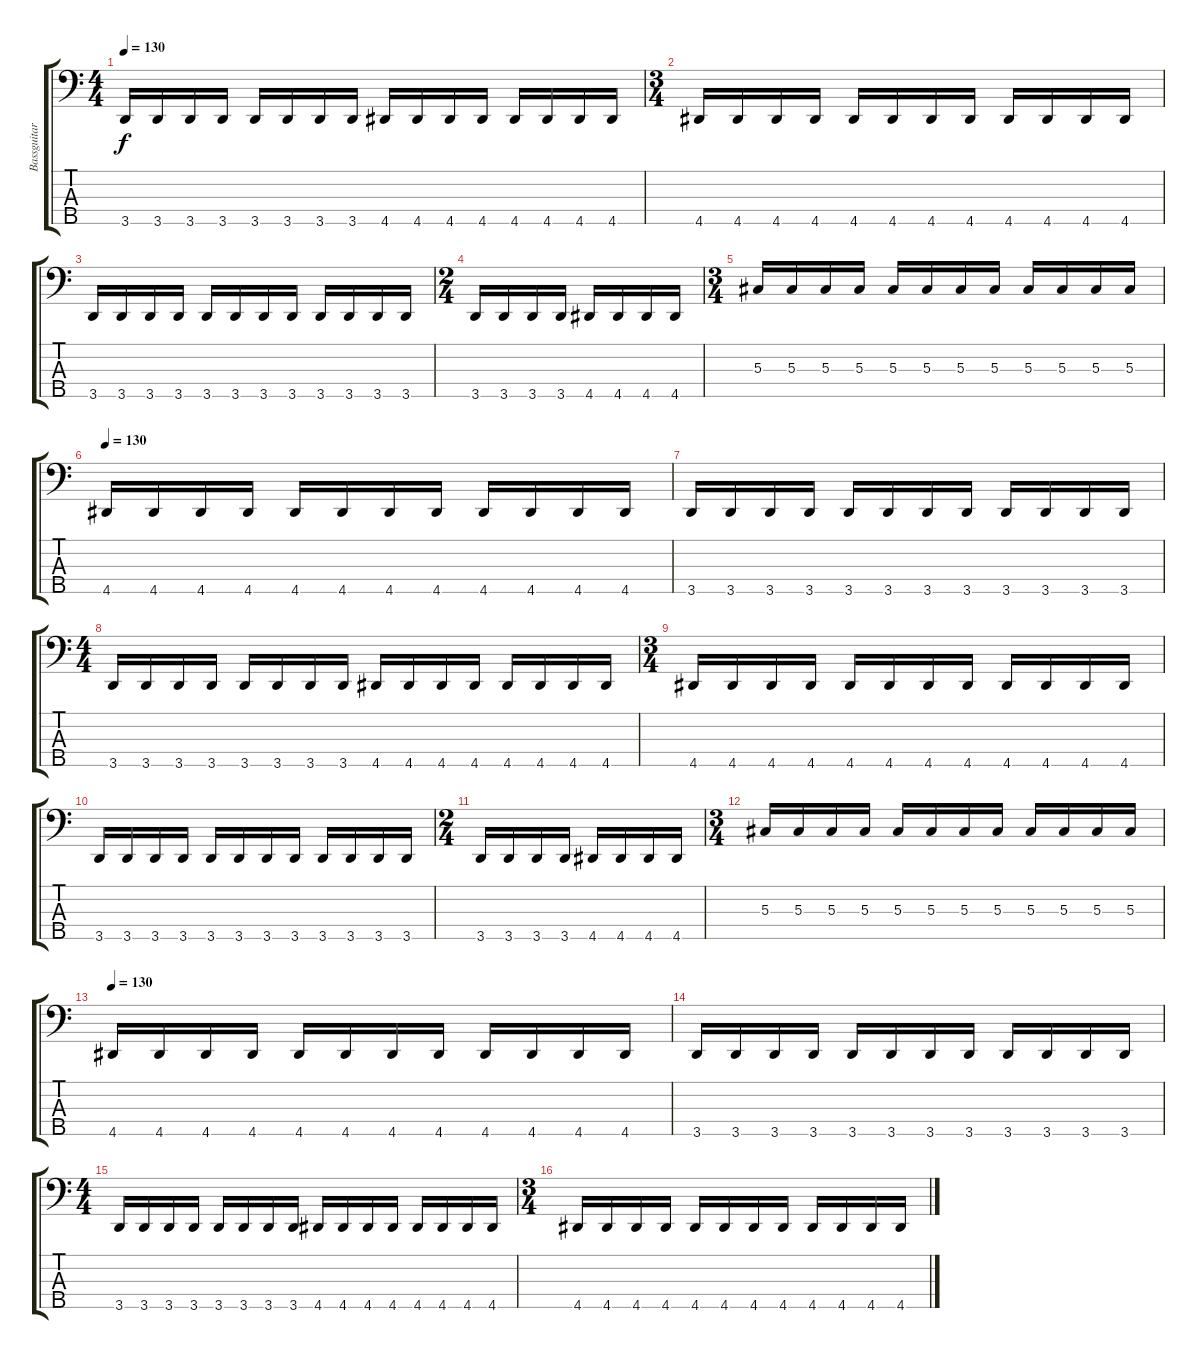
\track ("Bassguitar" "Bassguitar") {instrument electricbassfinger}
\staff {score tabs}
\tuning (Gb2 Db2 Ab1 Eb1 B0) {hide}
\ts (4 4)
\tempo 130
\clef f4
\ks c
3.5.16{dy f} 3.5.16 3.5.16 3.5.16 3.5.16 3.5.16 3.5.16 3.5.16 4.5.16 4.5.16 4.5.16 4.5.16 4.5.16 4.5.16 4.5.16 4.5.16 |
\ts (3 4)
4.5.16 4.5.16 4.5.16 4.5.16 4.5.16 4.5.16 4.5.16 4.5.16 4.5.16 4.5.16 4.5.16 4.5.16 |
3.5.16 3.5.16 3.5.16 3.5.16 3.5.16 3.5.16 3.5.16 3.5.16 3.5.16 3.5.16 3.5.16 3.5.16 |
\ts (2 4)
3.5.16 3.5.16 3.5.16 3.5.16 4.5.16 4.5.16 4.5.16 4.5.16 |
\ts (3 4)
5.3.16 5.3.16 5.3.16 5.3.16 5.3.16 5.3.16 5.3.16 5.3.16 5.3.16 5.3.16 5.3.16 5.3.16 |
\tempo 130
4.5.16 4.5.16 4.5.16 4.5.16 4.5.16 4.5.16 4.5.16 4.5.16 4.5.16 4.5.16 4.5.16 4.5.16 |
3.5.16 3.5.16 3.5.16 3.5.16 3.5.16 3.5.16 3.5.16 3.5.16 3.5.16 3.5.16 3.5.16 3.5.16 |
\ts (4 4)
3.5.16 3.5.16 3.5.16 3.5.16 3.5.16 3.5.16 3.5.16 3.5.16 4.5.16 4.5.16 4.5.16 4.5.16 4.5.16 4.5.16 4.5.16 4.5.16 |
\ts (3 4)
4.5.16 4.5.16 4.5.16 4.5.16 4.5.16 4.5.16 4.5.16 4.5.16 4.5.16 4.5.16 4.5.16 4.5.16 |
3.5.16 3.5.16 3.5.16 3.5.16 3.5.16 3.5.16 3.5.16 3.5.16 3.5.16 3.5.16 3.5.16 3.5.16 |
\ts (2 4)
3.5.16 3.5.16 3.5.16 3.5.16 4.5.16 4.5.16 4.5.16 4.5.16 |
\ts (3 4)
5.3.16 5.3.16 5.3.16 5.3.16 5.3.16 5.3.16 5.3.16 5.3.16 5.3.16 5.3.16 5.3.16 5.3.16 |
\tempo 130
4.5.16 4.5.16 4.5.16 4.5.16 4.5.16 4.5.16 4.5.16 4.5.16 4.5.16 4.5.16 4.5.16 4.5.16 |
3.5.16 3.5.16 3.5.16 3.5.16 3.5.16 3.5.16 3.5.16 3.5.16 3.5.16 3.5.16 3.5.16 3.5.16 |
\ts (4 4)
3.5.16 3.5.16 3.5.16 3.5.16 3.5.16 3.5.16 3.5.16 3.5.16 4.5.16 4.5.16 4.5.16 4.5.16 4.5.16 4.5.16 4.5.16 4.5.16 |
\ts (3 4)
4.5.16 4.5.16 4.5.16 4.5.16 4.5.16 4.5.16 4.5.16 4.5.16 4.5.16 4.5.16 4.5.16 4.5.16
